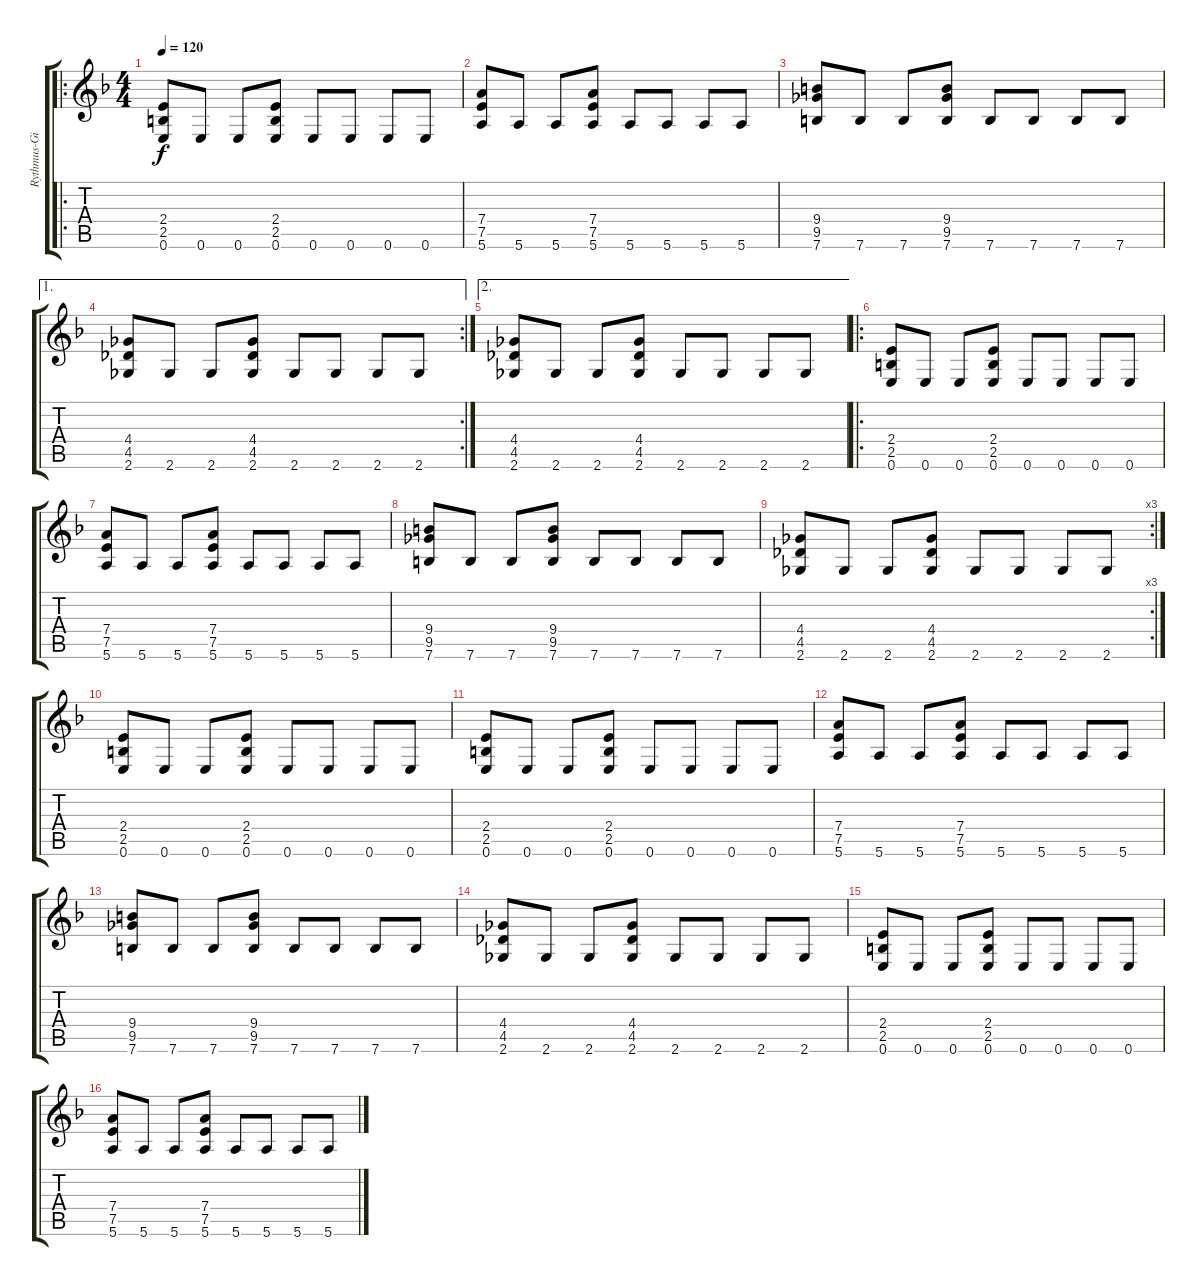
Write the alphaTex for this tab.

\track ("Rythmus-Gitarre" "Rythmus-Gi") {instrument distortionguitar}
\staff {score tabs}
\tuning (E4 B3 G3 D3 A2 E2) {hide}
\ro
\ts (4 4)
\tempo 120
\clef g2
\ks f
(2.4 2.5 0.6).8{dy f} 0.6.8 0.6.8 (2.4 2.5 0.6).8 0.6.8 0.6.8 0.6.8 0.6.8 |
(7.4 7.5 5.6).8 5.6.8 5.6.8 (7.4 7.5 5.6).8 5.6.8 5.6.8 5.6.8 5.6.8 |
(9.4 9.5 7.6).8 7.6.8 7.6.8 (9.4 9.5 7.6).8 7.6.8 7.6.8 7.6.8 7.6.8 |
\ae 1
\rc 2
(4.4 4.5 2.6).8 2.6.8 2.6.8 (4.4 4.5 2.6).8 2.6.8 2.6.8 2.6.8 2.6.8 |
\ae 2
(4.4 4.5 2.6).8 2.6.8 2.6.8 (4.4 4.5 2.6).8 2.6.8 2.6.8 2.6.8 2.6.8 |
\ro
(2.4 2.5 0.6).8 0.6.8 0.6.8 (2.4 2.5 0.6).8 0.6.8 0.6.8 0.6.8 0.6.8 |
(7.4 7.5 5.6).8 5.6.8 5.6.8 (7.4 7.5 5.6).8 5.6.8 5.6.8 5.6.8 5.6.8 |
(9.4 9.5 7.6).8 7.6.8 7.6.8 (9.4 9.5 7.6).8 7.6.8 7.6.8 7.6.8 7.6.8 |
\rc 3
(4.4 4.5 2.6).8 2.6.8 2.6.8 (4.4 4.5 2.6).8 2.6.8 2.6.8 2.6.8 2.6.8 |
(2.4 2.5 0.6).8 0.6.8 0.6.8 (2.4 2.5 0.6).8 0.6.8 0.6.8 0.6.8 0.6.8 |
(2.4 2.5 0.6).8 0.6.8 0.6.8 (2.4 2.5 0.6).8 0.6.8 0.6.8 0.6.8 0.6.8 |
(7.4 7.5 5.6).8 5.6.8 5.6.8 (7.4 7.5 5.6).8 5.6.8 5.6.8 5.6.8 5.6.8 |
(9.4 9.5 7.6).8 7.6.8 7.6.8 (9.4 9.5 7.6).8 7.6.8 7.6.8 7.6.8 7.6.8 |
(4.4 4.5 2.6).8 2.6.8 2.6.8 (4.4 4.5 2.6).8 2.6.8 2.6.8 2.6.8 2.6.8 |
(2.4 2.5 0.6).8 0.6.8 0.6.8 (2.4 2.5 0.6).8 0.6.8 0.6.8 0.6.8 0.6.8 |
(7.4 7.5 5.6).8 5.6.8 5.6.8 (7.4 7.5 5.6).8 5.6.8 5.6.8 5.6.8 5.6.8
